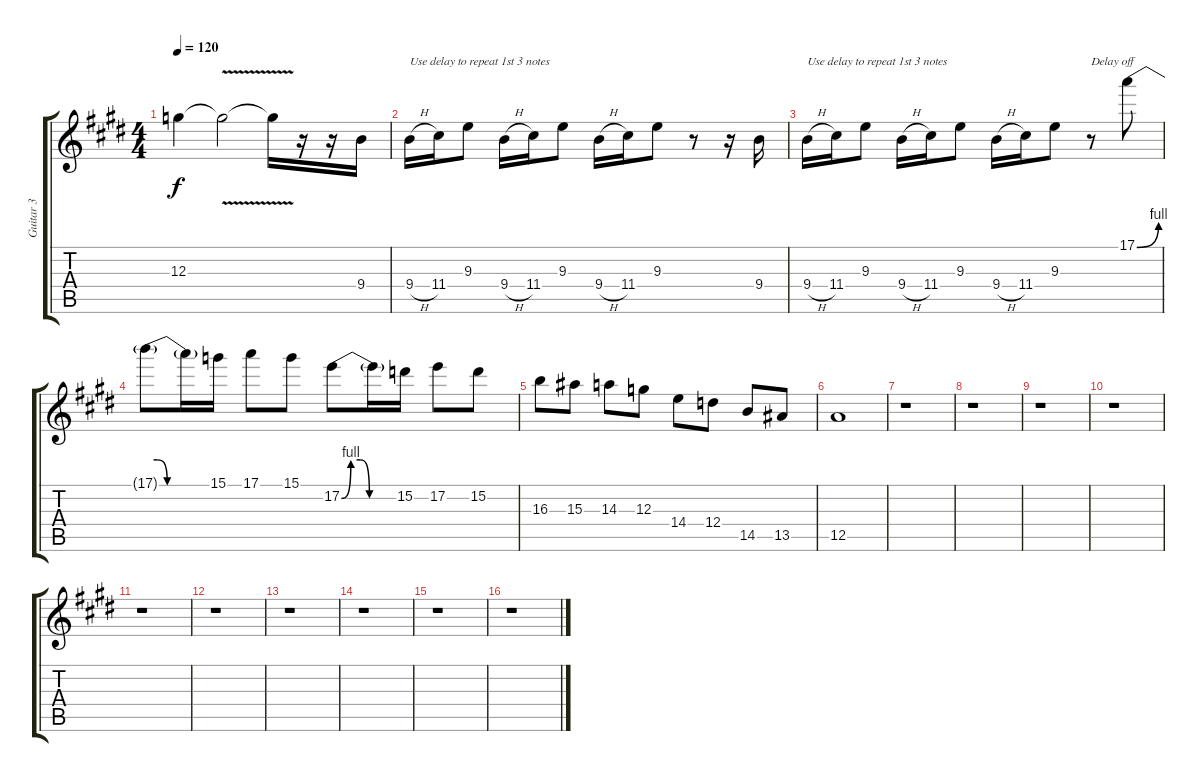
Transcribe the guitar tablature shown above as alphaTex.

\track ("Guitar 3" "Guitar 3") {instrument distortionguitar}
\staff {score tabs}
\tuning (E4 B3 G3 D3 A2 E2) {hide}
\ts (4 4)
\tempo 120
\clef g2
\ks e
12.3.4{dy f} 12.3{v t}.2 12.3{t}.16 r.16 r.16 9.4.16 |
9.4{h}.16{txt "Use delay to repeat 1st 3 notes"} 11.4.16 9.3.8 9.4{h}.16 11.4.16 9.3.8 9.4{h}.16 11.4.16 9.3.8 r.8 r.16 9.4.16 |
9.4{h}.16{txt "Use delay to repeat 1st 3 notes"} 11.4.16 9.3.8 9.4{h}.16 11.4.16 9.3.8 9.4{h}.16 11.4.16 9.3.8 r.8{txt "Delay off"} 17.1{be (bend 0 0 60 4)}.8 |
17.1{be (custom 0 4 15 4 30 0 60 0) t}.8 17.1{be (hold 0 0 60 0) t}.16 15.1.16 17.1.8 15.1.8 17.2{be (custom 0 0 10 4 20 4 30 0 60 0)}.8 17.2{t}.16 15.2.16 17.2.8 15.2.8 |
16.3.8 15.3.8 14.3.8 12.3.8 14.4.8 12.4.8 14.5.8 13.5.8 |
12.5.1 |
r.1 |
r.1 |
r.1 |
r.1 |
r.1 |
r.1 |
r.1 |
r.1 |
r.1 |
r.1
